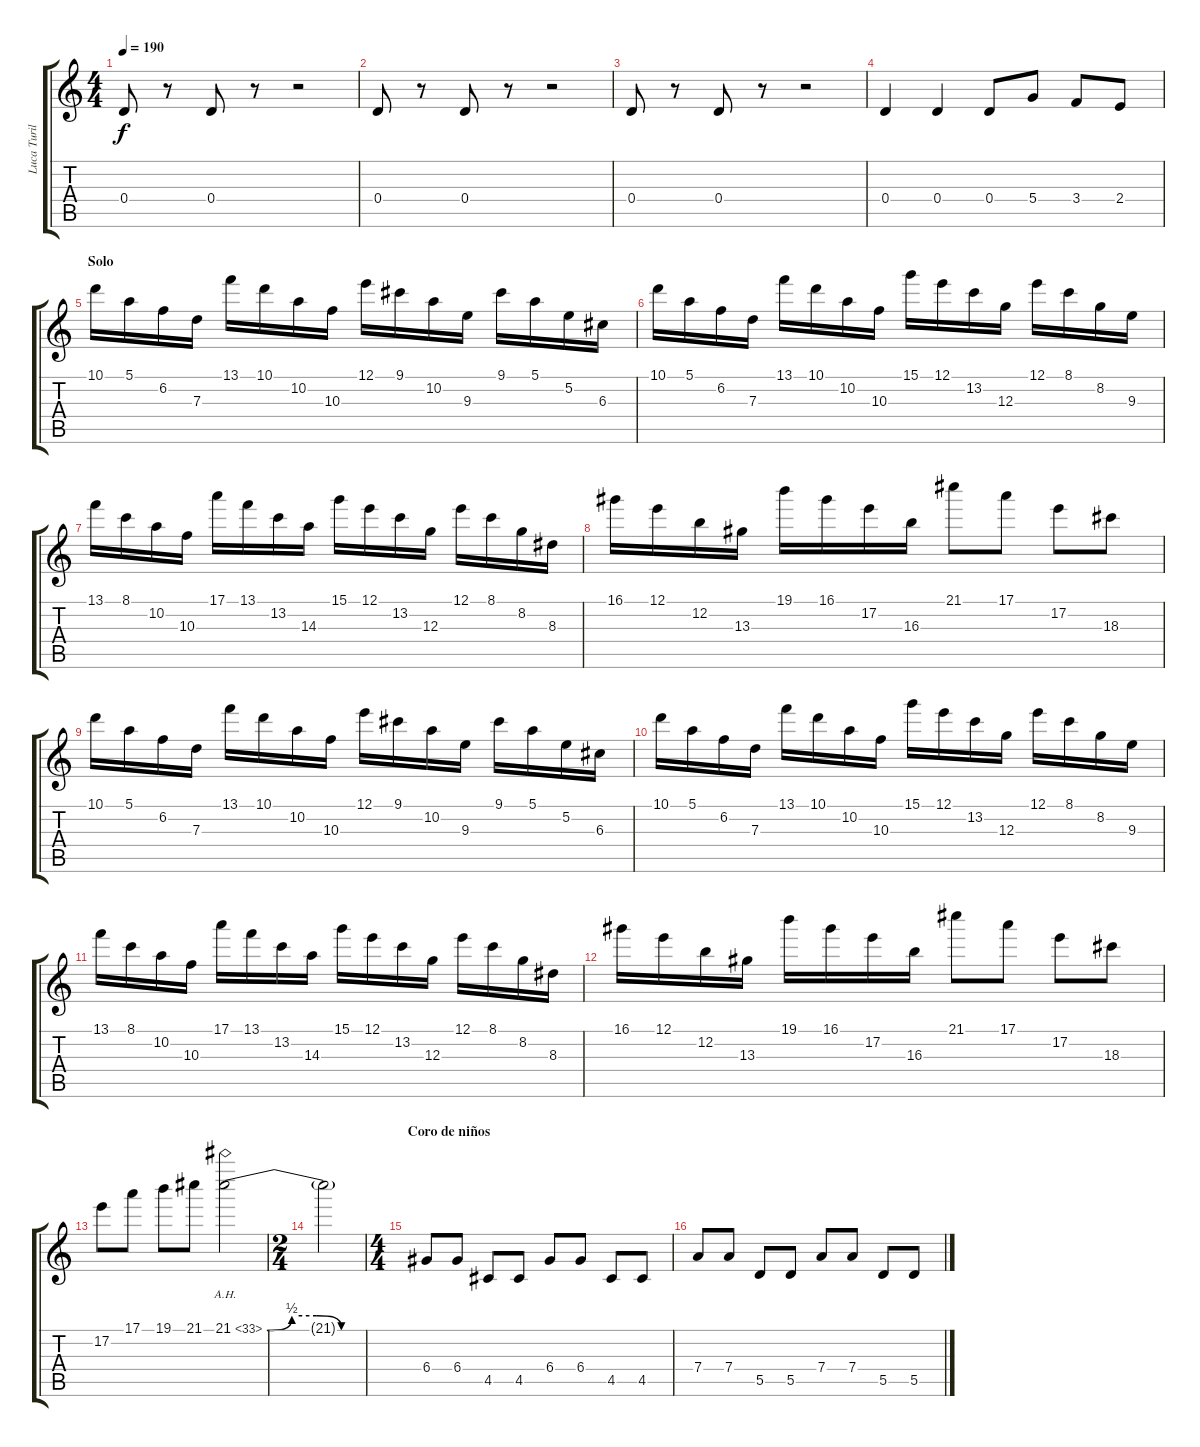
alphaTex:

\track ("Luca Turilli" "Luca Turil") {instrument distortionguitar}
\staff {score tabs}
\tuning (E4 B3 G3 D3 A2 E2) {hide}
\ts (4 4)
\tempo 190
\clef g2
\ks c
0.4.8{dy f} r.8 0.4.8 r.8 r.2 |
0.4.8 r.8 0.4.8 r.8 r.2 |
0.4.8 r.8 0.4.8 r.8 r.2 |
0.4.4 0.4.4 0.4.8 5.4.8 3.4.8 2.4.8 |
\section ("" "Solo")
10.1.16 5.1.16 6.2.16 7.3.16 13.1.16 10.1.16 10.2.16 10.3.16 12.1.16 9.1.16 10.2.16 9.3.16 9.1.16 5.1.16 5.2.16 6.3.16 |
10.1.16 5.1.16 6.2.16 7.3.16 13.1.16 10.1.16 10.2.16 10.3.16 15.1.16 12.1.16 13.2.16 12.3.16 12.1.16 8.1.16 8.2.16 9.3.16 |
13.1.16 8.1.16 10.2.16 10.3.16 17.1.16 13.1.16 13.2.16 14.3.16 15.1.16 12.1.16 13.2.16 12.3.16 12.1.16 8.1.16 8.2.16 8.3.16 |
16.1.16 12.1.16 12.2.16 13.3.16 19.1.16 16.1.16 17.2.16 16.3.16 21.1.8 17.1.8 17.2.8 18.3.8 |
10.1.16 5.1.16 6.2.16 7.3.16 13.1.16 10.1.16 10.2.16 10.3.16 12.1.16 9.1.16 10.2.16 9.3.16 9.1.16 5.1.16 5.2.16 6.3.16 |
10.1.16 5.1.16 6.2.16 7.3.16 13.1.16 10.1.16 10.2.16 10.3.16 15.1.16 12.1.16 13.2.16 12.3.16 12.1.16 8.1.16 8.2.16 9.3.16 |
13.1.16 8.1.16 10.2.16 10.3.16 17.1.16 13.1.16 13.2.16 14.3.16 15.1.16 12.1.16 13.2.16 12.3.16 12.1.16 8.1.16 8.2.16 8.3.16 |
16.1.16 12.1.16 12.2.16 13.3.16 19.1.16 16.1.16 17.2.16 16.3.16 21.1.8 17.1.8 17.2.8 18.3.8 |
17.2.8 17.1.8 19.1.8 21.1.8 21.1{be (custom 0 0 15 2 30 2 45 0 60 0) ah 12}.2{volume 16} |
\ts (2 4)
21.1{t}.2 |
\ts (4 4)
\section ("" "Coro de niños")
6.4.8 6.4.8 4.5.8 4.5.8 6.4.8 6.4.8 4.5.8 4.5.8 |
7.4.8 7.4.8 5.5.8 5.5.8 7.4.8 7.4.8 5.5.8 5.5.8
